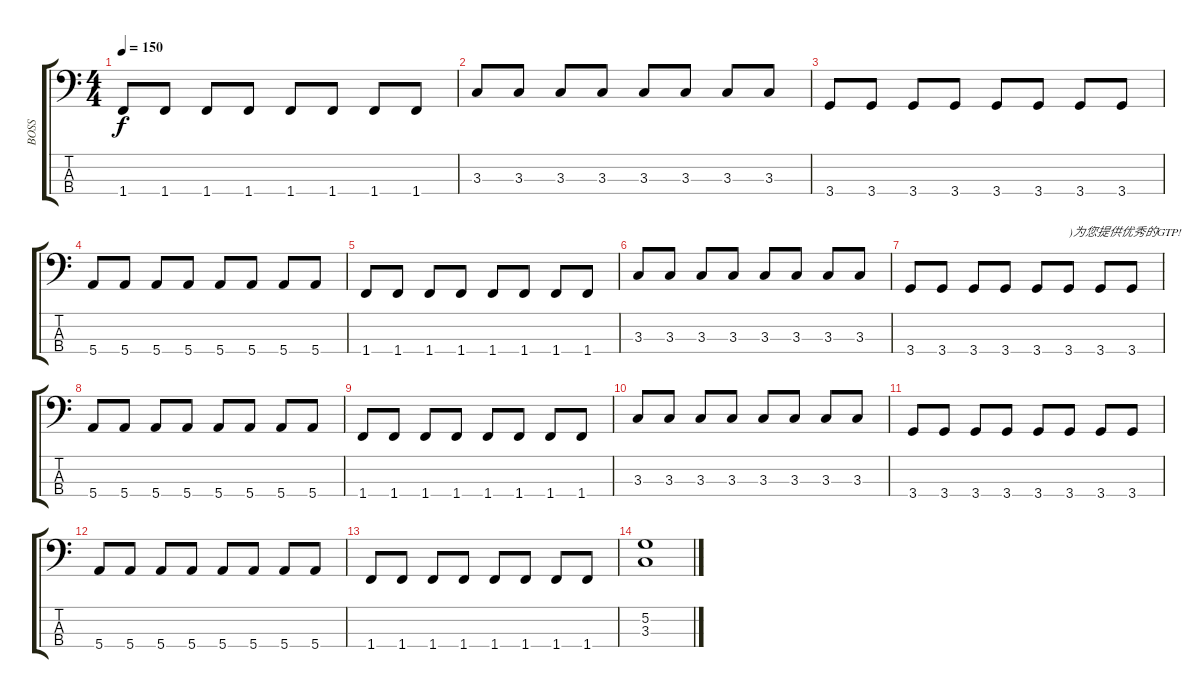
\track ("BOSS" "BOSS") {instrument electricbassfinger}
\staff {score tabs}
\tuning (G2 D2 A1 E1) {hide}
\ts (4 4)
\tempo 150
\clef f4
\ks c
1.4.8{dy f} 1.4.8 1.4.8 1.4.8 1.4.8 1.4.8 1.4.8 1.4.8 |
3.3.8 3.3.8 3.3.8 3.3.8 3.3.8 3.3.8 3.3.8 3.3.8 |
3.4.8 3.4.8 3.4.8 3.4.8 3.4.8 3.4.8 3.4.8 3.4.8 |
5.4.8 5.4.8 5.4.8 5.4.8 5.4.8 5.4.8 5.4.8 5.4.8 |
1.4.8 1.4.8 1.4.8 1.4.8 1.4.8 1.4.8 1.4.8 1.4.8 |
3.3.8 3.3.8 3.3.8 3.3.8 3.3.8 3.3.8 3.3.8 3.3.8 |
3.4.8 3.4.8 3.4.8 3.4.8 3.4.8 3.4.8{txt ")为您提供优秀的GTP!"} 3.4.8 3.4.8 |
5.4.8 5.4.8 5.4.8 5.4.8 5.4.8 5.4.8 5.4.8 5.4.8 |
1.4.8 1.4.8 1.4.8 1.4.8 1.4.8 1.4.8 1.4.8 1.4.8 |
3.3.8 3.3.8 3.3.8 3.3.8 3.3.8 3.3.8 3.3.8 3.3.8 |
3.4.8 3.4.8 3.4.8 3.4.8 3.4.8 3.4.8 3.4.8 3.4.8 |
5.4.8 5.4.8 5.4.8 5.4.8 5.4.8 5.4.8 5.4.8 5.4.8 |
1.4.8 1.4.8 1.4.8 1.4.8 1.4.8 1.4.8 1.4.8 1.4.8 |
(5.2 3.3).1
